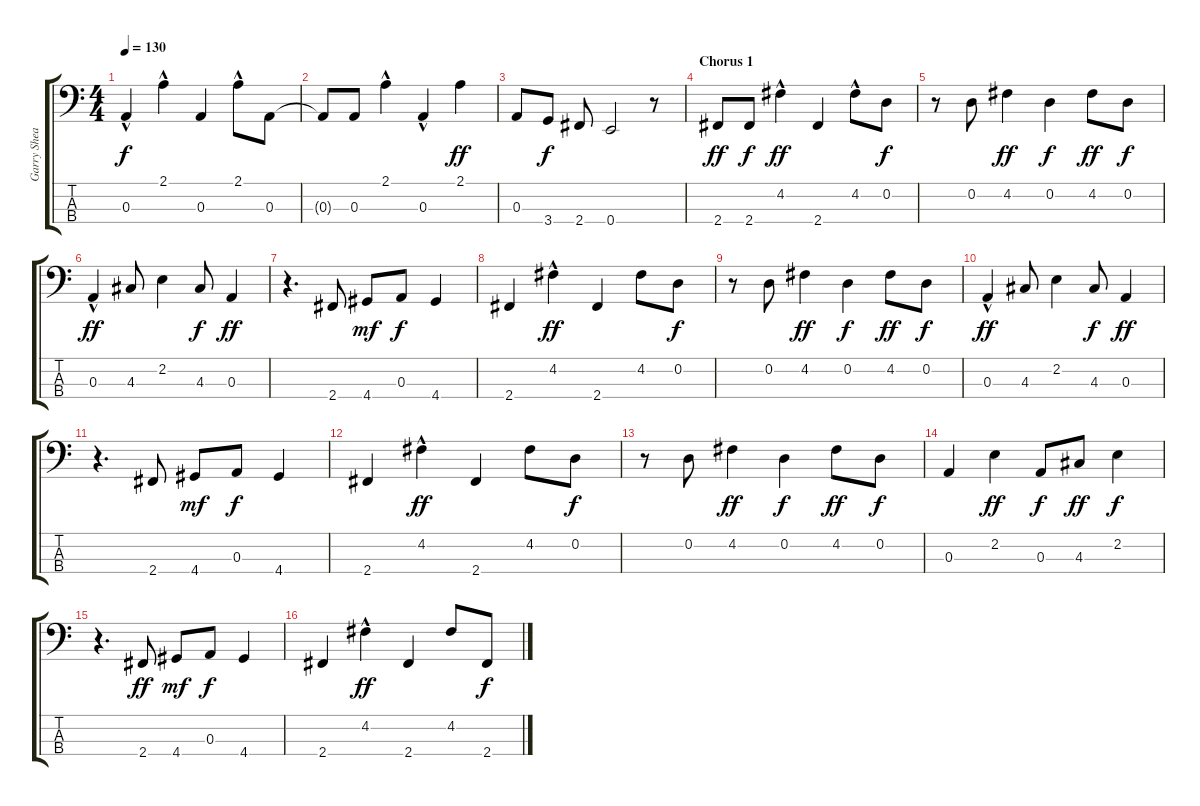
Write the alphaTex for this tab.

\track ("Garry Shea" "Garry Shea") {instrument electricbasspick}
\staff {score tabs}
\tuning (G2 D2 A1 E1) {hide}
\ts (4 4)
\tempo 130
\clef f4
\ks c
0.3{hac}.4{dy f} 2.1{hac}.4 0.3.4 2.1{hac}.8 0.3.8 |
0.3{t}.8 0.3.8 2.1{hac}.4 0.3{hac}.4 2.1.4{dy ff} |
0.3.8 3.4.8{dy f} 2.4.8 0.4.2 r.8 |
\section ("" "Chorus 1")
2.4.8{dy ff} 2.4.8{dy f} 4.2{hac}.4{dy ff} 2.4.4 4.2{hac}.8 0.2.8{dy f} |
r.8 0.2.8 4.2.4{dy ff} 0.2.4{dy f} 4.2.8{dy ff} 0.2.8{dy f} |
0.3{hac}.4{dy ff} 4.3.8 2.2.4 4.3.8{dy f} 0.3.4{dy ff} |
r.4{d} 2.4.8 4.4.8{dy mf} 0.3.8{dy f} 4.4.4 |
2.4.4 4.2{hac}.4{dy ff} 2.4.4 4.2.8 0.2.8{dy f} |
r.8 0.2.8 4.2.4{dy ff} 0.2.4{dy f} 4.2.8{dy ff} 0.2.8{dy f} |
0.3{hac}.4{dy ff} 4.3.8 2.2.4 4.3.8{dy f} 0.3.4{dy ff} |
r.4{d} 2.4.8 4.4.8{dy mf} 0.3.8{dy f} 4.4.4 |
2.4.4 4.2{hac}.4{dy ff} 2.4.4 4.2.8 0.2.8{dy f} |
r.8 0.2.8 4.2.4{dy ff} 0.2.4{dy f} 4.2.8{dy ff} 0.2.8{dy f} |
0.3.4 2.2.4{dy ff} 0.3.8{dy f} 4.3.8{dy ff} 2.2.4{dy f} |
r.4{d} 2.4.8{dy ff} 4.4.8{dy mf} 0.3.8{dy f} 4.4.4 |
2.4.4 4.2{hac}.4{dy ff} 2.4.4 4.2.8 2.4.8{dy f}
